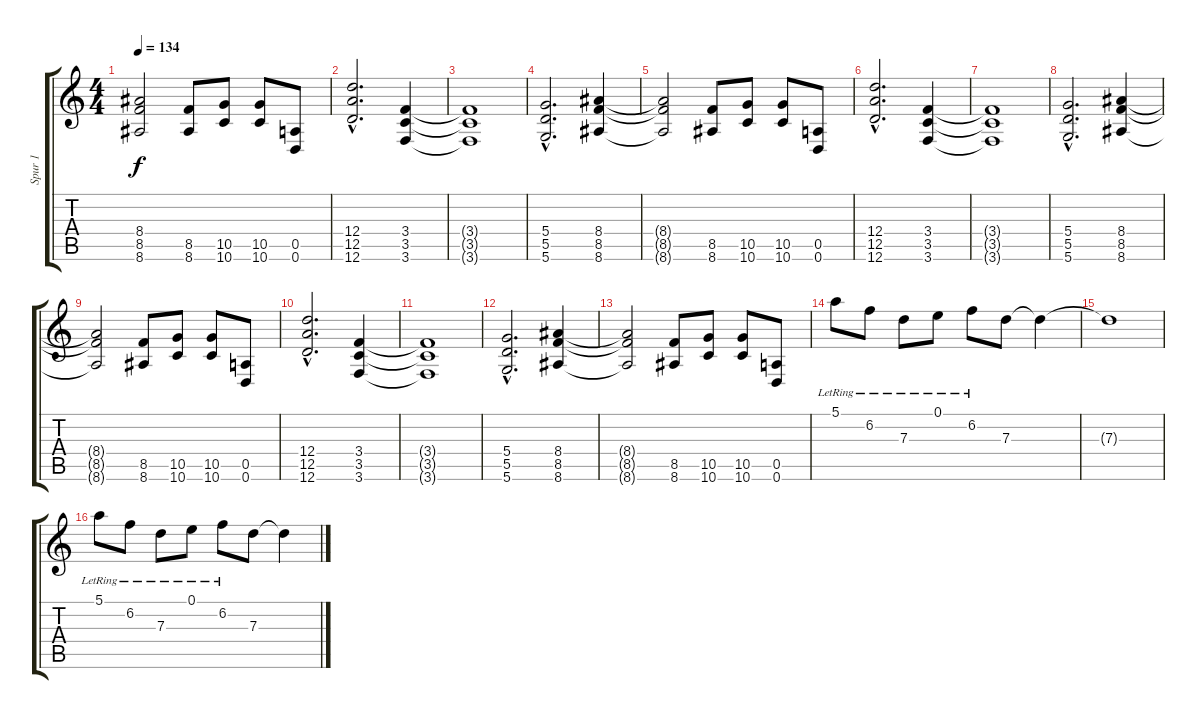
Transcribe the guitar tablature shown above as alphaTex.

\track ("Spur 1" "Spur 1") {instrument acousticguitarsteel}
\staff {score tabs}
\tuning (E4 B3 G3 D3 A2 D2) {hide}
\ts (4 4)
\tempo 134
\clef g2
\ks c
(8.4{t} 8.5{t} 8.6{t}).2{dy f} (8.5 8.6).8 (10.5 10.6).8 (10.5 10.6).8 (0.5 0.6).8 |
(12.4{hac} 12.5{hac} 12.6{hac}).2{d instrument distortionguitar} (3.4 3.5 3.6).4 |
(3.4{t} 3.5{t} 3.6{t}).1 |
(5.4{hac} 5.5{hac} 5.6{hac}).2{d} (8.4 8.5 8.6).4 |
(8.4{t} 8.5{t} 8.6{t}).2 (8.5 8.6).8 (10.5 10.6).8 (10.5 10.6).8 (0.5 0.6).8 |
(12.4{hac} 12.5{hac} 12.6{hac}).2{d instrument distortionguitar} (3.4 3.5 3.6).4 |
(3.4{t} 3.5{t} 3.6{t}).1 |
(5.4{hac} 5.5{hac} 5.6{hac}).2{d} (8.4 8.5 8.6).4 |
(8.4{t} 8.5{t} 8.6{t}).2 (8.5 8.6).8 (10.5 10.6).8 (10.5 10.6).8 (0.5 0.6).8 |
(12.4{hac} 12.5{hac} 12.6{hac}).2{d instrument distortionguitar} (3.4 3.5 3.6).4 |
(3.4{t} 3.5{t} 3.6{t}).1 |
(5.4{hac} 5.5{hac} 5.6{hac}).2{d} (8.4 8.5 8.6).4 |
(8.4{t} 8.5{t} 8.6{t}).2 (8.5 8.6).8 (10.5 10.6).8 (10.5 10.6).8 (0.5 0.6).8 |
5.1{lr}.8{instrument acousticguitarsteel} 6.2{lr}.8 7.3{lr}.8 0.1{lr}.8 6.2{lr}.8 7.3.8 7.3{t}.4 |
7.3{t}.1 |
5.1{lr}.8 6.2{lr}.8 7.3{lr}.8 0.1{lr}.8 6.2{lr}.8 7.3.8 7.3{t}.4
